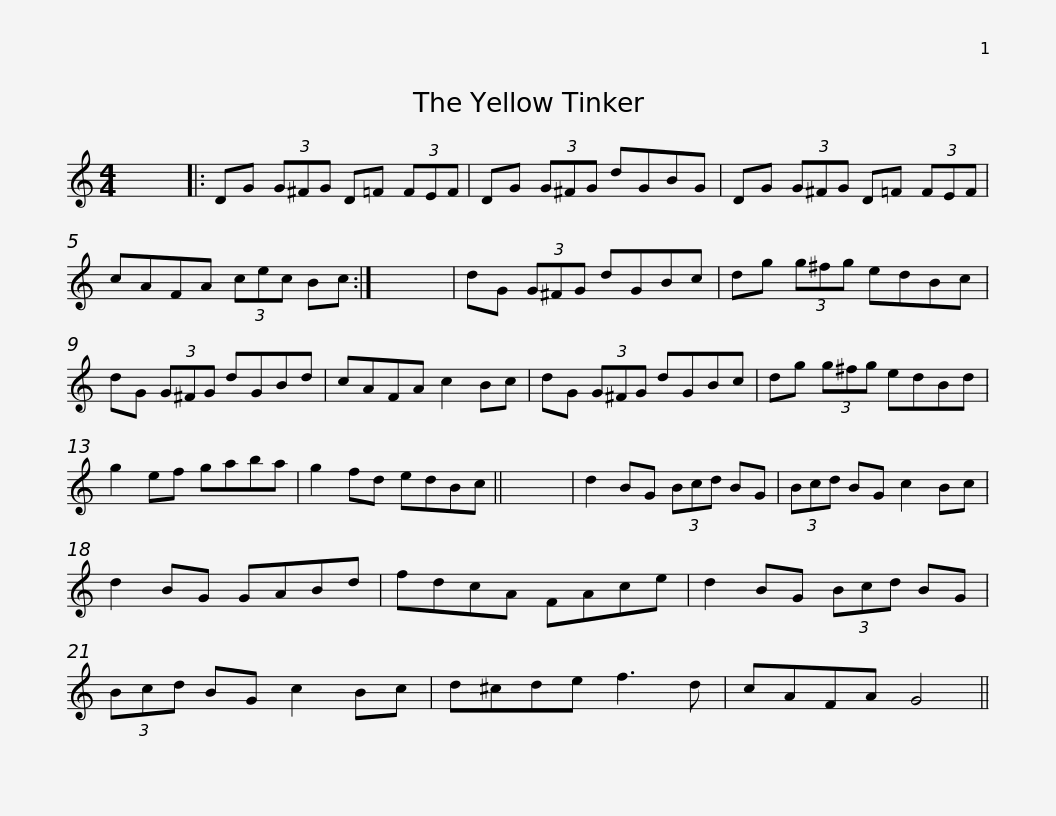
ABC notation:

X:1
L:1/8
M:4/4
I:linebreak $
K:C
V:1 treble
V:1
 x8 |: DG (3G^FG D=F (3FEF | DG (3G^FG dGBG | DG (3G^FG D=F (3FEF | cAFA (3cec Bc :| %5
 x8 |$ dG (3G^FG dGBc | dg (3g^fg edBc | dG (3G^FG dGBd | cAFA c2 Bc | %10
 dG (3G^FG dGBc |$ dg (3g^fg edBd | g2 ef gaba | g2 fd edBc || x8 | %15
 d2 BG (3Bcd BG | (3Bcd BG c2 Bc |$ d2 BG GABd | fdcA FAce | d2 BG (3Bcd BG | %20
 (3Bcd BG c2 Bc | d^cde f3 d | cAFA G4 || %23
